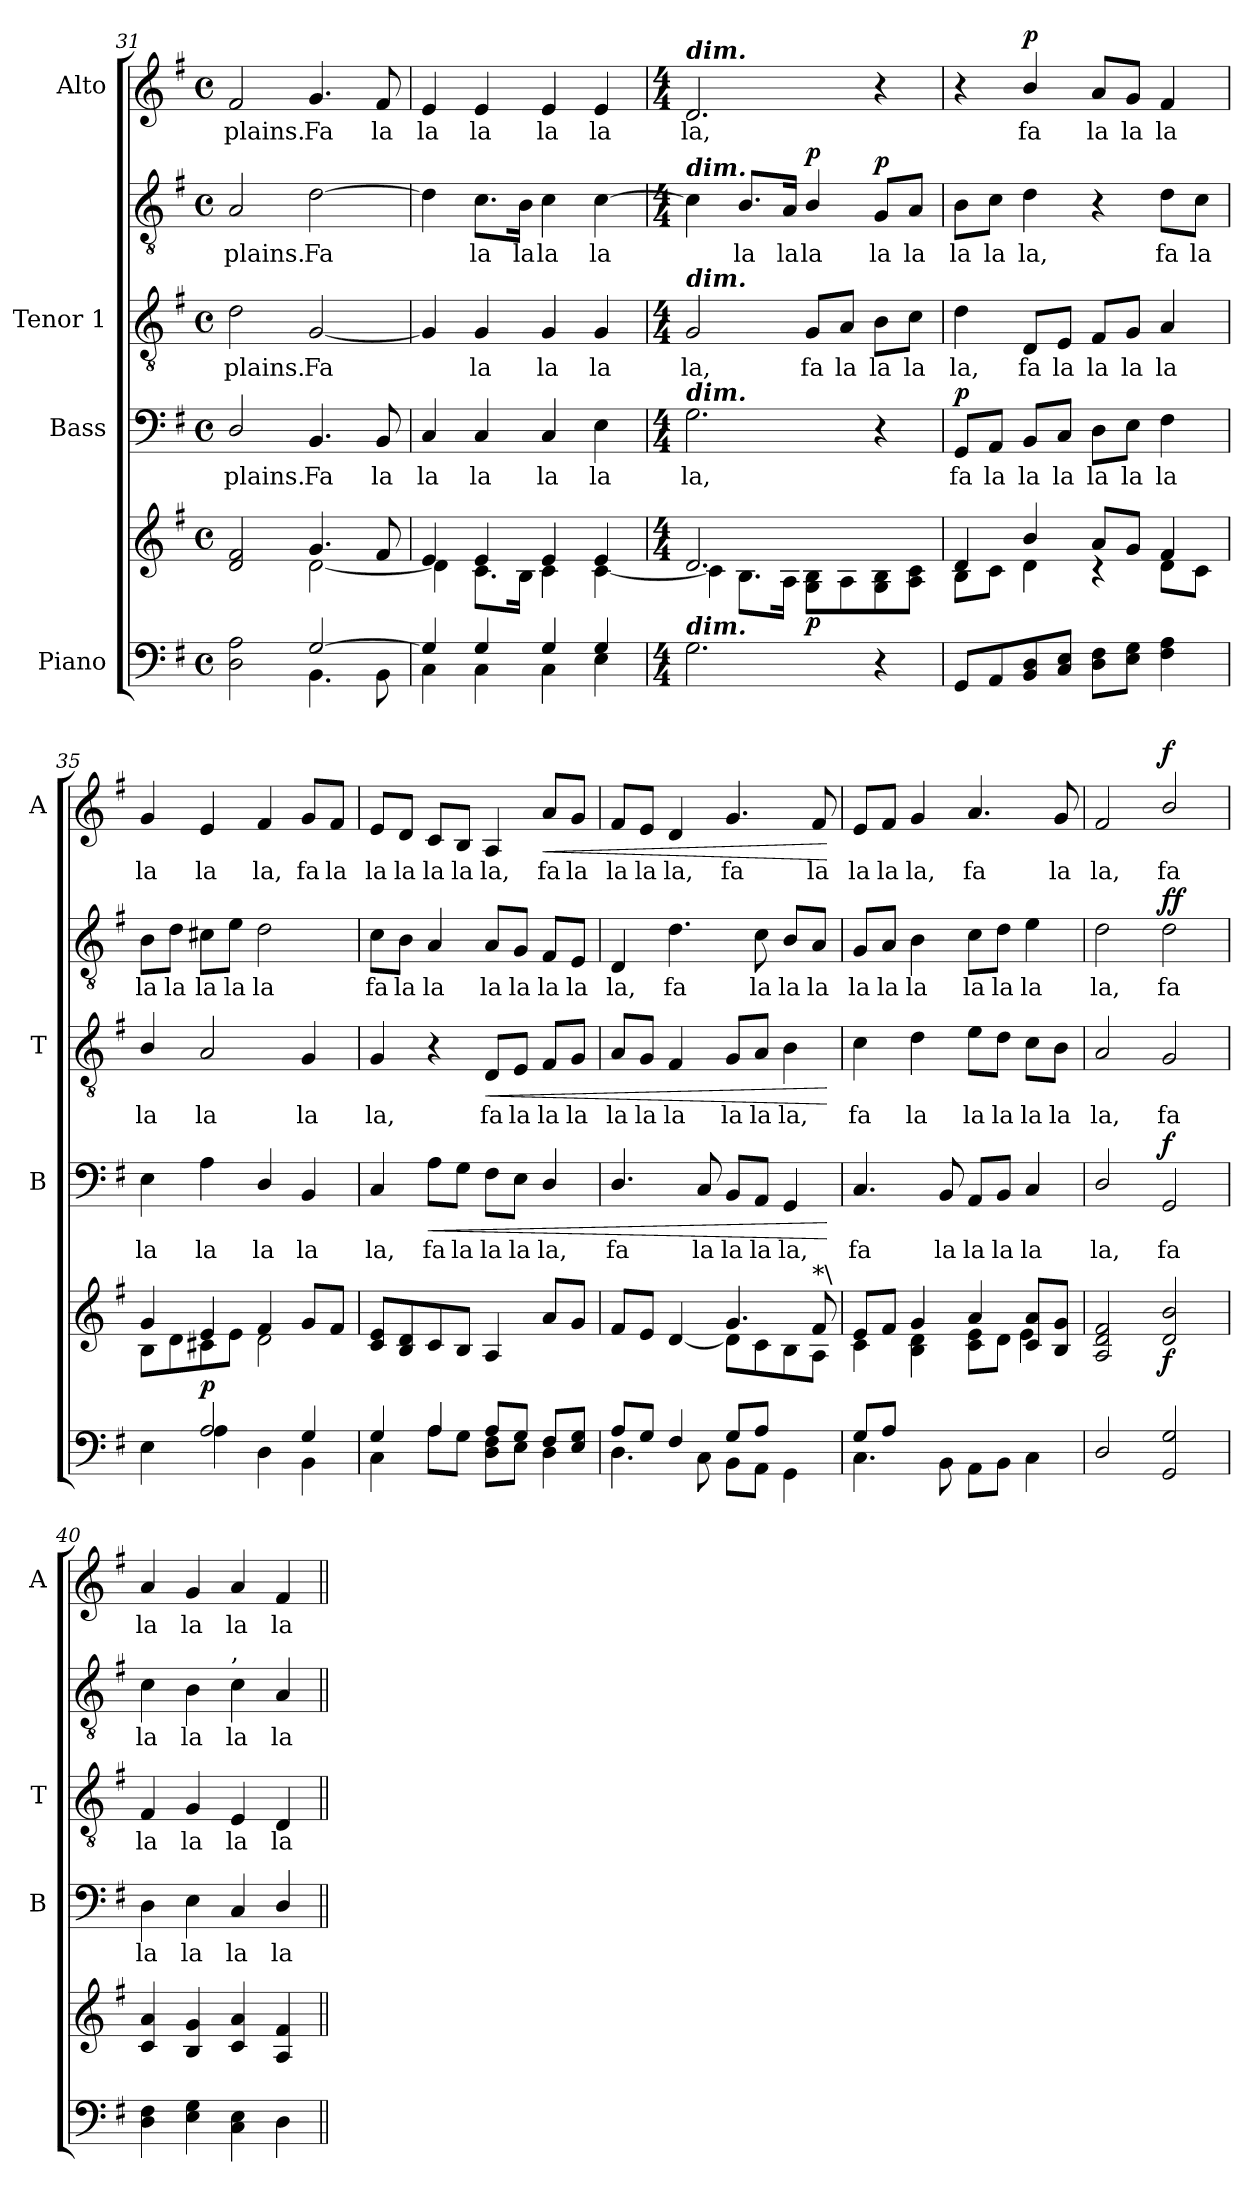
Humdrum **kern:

**kern	**kern	**dynam	**kern	**text	**dynam	**kern	**text	**kern	**text	**dynam	**kern	**text	**dynam
*part4	*part4	*part4	*part3	*part3	*part3	*part2	*part2	*part2	*part2	*part2	*part1	*part1	*part1
*staff6	*staff5	*staff5/6	*staff4	*staff4	*staff4	*staff3	*staff3	*staff2	*staff2	*staff2/3	*staff1	*staff1	*staff1
*I"Piano	*	*	*I"Bass	*	*	*I"Tenor 1	*	*	*	*	*I"Alto	*	*
*	*	*	*I'B	*	*	*I'T	*	*	*	*	*I'A	*	*
*clefF4	*clefG2	*	*clefF4	*	*	*clefGv2	*	*clefGv2	*	*	*clefG2	*	*
*k[f#]	*k[f#]	*	*k[f#]	*	*	*k[f#]	*	*k[f#]	*	*	*k[f#]	*	*
*G:	*G:	*	*G:	*	*	*G:	*	*G:	*	*	*G:	*	*
*M4/4	*M4/4	*	*M4/4	*	*	*M4/4	*	*M4/4	*	*	*M4/4	*	*
*met(c)	*met(c)	*	*met(c)	*	*	*met(c)	*	*met(c)	*	*	*met(c)	*	*
=31	=31	=31	=31	=31	=31	=31	=31	=31	=31	=31	=31	=31	=31
*^	*^	*	*	*	*	*	*	*	*	*	*	*	*
!	!	!	!	!	!	!LO:LY:b	!	!	!LO:LY:b	!	!LO:LY:b	!	!	!LO:LY:b	!
2D\ 2A\	2ryy	2d/ 2f#/	2ryy	.	2D/	plains.	.	2d\	plains.	2A/	plains.	.	2f#/	plains.	.
!	!	!	!	!	!	!LO:LY:b	!	!	!LO:LY:b	!	!LO:LY:b	!	!	!LO:LY:b	!
[>2G/	4.BB\	4.g/	[<2d\	.	4.BB/	Fa	.	[2G/	Fa	[2d\	Fa	.	4.g/	Fa	.
!	!	!	!	!	!	!LO:LY:b	!	!	!	!	!	!	!	!LO:LY:b	!
.	8BB\	8f#/	.	.	8BB/	la	.	.	.	.	.	.	8f#/	la	.
=32	=32	=32	=32	=32	=32	=32	=32	=32	=32	=32	=32	=32	=32	=32	=32
!	!	!	!	!	!	!LO:LY:b	!	!	!	!	!	!	!	!LO:LY:b	!
4G/]	4C\	4e/	4d\]	.	4C/	la	.	4G/]	.	4d\]	.	.	4e/	la	.
!	!	!	!	!	!	!LO:LY:b	!	!	!LO:LY:b	!	!LO:LY:b	!	!	!LO:LY:b	!
4G/	4C\	4e/	8.c\L	.	4C/	la	.	4G/	la	8.c\L	la	.	4e/	la	.
!	!	!	!	!	!	!	!	!	!	!	!LO:LY:b	!	!	!	!
.	.	.	16B\Jk	.	.	.	.	.	.	16B\Jk	la	.	.	.	.
!	!	!	!	!	!	!LO:LY:b	!	!	!LO:LY:b	!	!LO:LY:b	!	!	!LO:LY:b	!
4G/	4C\	4e/	4c\	.	4C/	la	.	4G/	la	4c\	la	.	4e/	la	.
!	!	!	!	!	!	!LO:LY:b	!	!	!LO:LY:b	!	!LO:LY:b	!	!	!LO:LY:b	!
4G/	4E\	4e/	[<4c\	.	4E\	la	.	4G/	la	[4c\	la	.	4e/	la	.
!!LO:LB:g=z
=33	=33	=33	=33	=33	=33	=33	=33	=33	=33	=33	=33	=33	=33	=33	=33
*M4/4	*	*M4/4	*	*	*M4/4	*	*	*M4/4	*	*M4/4	*	*	*M4/4	*	*
!	!	!	!	!	!	!	!	!	!	!	!	!	!LO:TX:a:Bi:t=dim.	!	!
!	!	!	!	!	!	!	!	!	!	!LO:TX:a:Bi:t=dim.	!	!	!	!	!
!	!	!	!	!	!	!	!	!LO:TX:a:Bi:t=dim.	!	!	!	!	!	!	!
!	!	!	!	!	!LO:TX:a:Bi:t=dim.	!	!	!	!	!	!	!	!	!	!
!LO:TX:a:Bi:t=dim.	!	!	!	!	!	!	!	!	!	!	!	!	!	!	!
!	!	!	!	!	!	!LO:LY:b	!	!	!LO:LY:b	!	!	!	!	!LO:LY:b	!
2.G\	2ryy	2.d/	4c\]	.	2.G\	la,	.	2G/	la,	4c\]	.	.	2.d/	la,	.
!	!	!	!	!	!	!	!	!	!	!	!LO:LY:b	!	!	!	!
.	.	.	8.B\L	.	.	.	.	.	.	8.B/L	la	.	.	.	.
!	!	!	!	!	!	!	!	!	!	!	!LO:LY:b	!	!	!	!
.	.	.	16A\Jk	.	.	.	.	.	.	16A/Jk	la	.	.	.	.
!	!	!	!	!LO:DY:b	!	!	!	!	!LO:LY:b	!	!LO:LY:b	!LO:DY:b=2	!	!	!
.	2ryy	.	8G\ 8B\L	p	.	.	.	8G/L	fa	4B/	la	p	.	.	.
!	!	!	!	!	!	!	!	!	!LO:LY:b	!	!	!	!	!	!
.	.	.	8A\	.	.	.	.	8A/J	la	.	.	.	.	.	.
!	!	!	!	!	!	!	!	!	!LO:LY:b	!	!LO:LY:b	!LO:DY:b	!	!	!
4r	.	4ryy	8G\ 8B\	.	4r	.	.	8B\L	la	8G/L	la	p	4r	.	.
!	!	!	!	!	!	!	!	!	!LO:LY:b	!	!LO:LY:b	!	!	!	!
.	.	.	8A\ 8c\J	.	.	.	.	8c\J	la	8A/J	la	.	.	.	.
=34	=34	=34	=34	=34	=34	=34	=34	=34	=34	=34	=34	=34	=34	=34	=34
!	!	!	!	!	!	!LO:LY:b	!LO:DY:b	!	!LO:LY:b	!	!LO:LY:b	!	!	!	!
8GG/L	2ryy	4d/	8B\L	.	8GG/L	fa	p	4d\	la,	8B\L	la	.	4r	.	.
!	!	!	!	!	!	!LO:LY:b	!	!	!	!	!LO:LY:b	!	!	!	!
8AA/	.	.	8c\J	.	8AA/J	la	.	.	.	8c\J	la	.	.	.	.
!	!	!	!	!	!	!LO:LY:b	!	!	!LO:LY:b	!	!LO:LY:b	!	!	!LO:LY:b	!LO:DY:b
8BB/ 8D/	.	4b/	4d\	.	8BB/L	la	.	8D/L	fa	4d\	la,	.	4b/	fa	p
!	!	!	!	!	!	!LO:LY:b	!	!	!LO:LY:b	!	!	!	!	!	!
8C/ 8E/J	.	.	.	.	8C/J	la	.	8E/J	la	.	.	.	.	.	.
!	!	!	!	!	!	!LO:LY:b	!	!	!LO:LY:b	!	!	!	!	!LO:LY:b	!
8D\ 8F#\L	2ryy	8a/L	4rc	.	8D\L	la	.	8F#/L	la	4r	.	.	8a/L	la	.
!	!	!	!	!	!	!LO:LY:b	!	!	!LO:LY:b	!	!	!	!	!LO:LY:b	!
8E\ 8G\J	.	8g/J	.	.	8E\J	la	.	8G/J	la	.	.	.	8g/J	la	.
!	!	!	!	!	!	!LO:LY:b	!	!	!LO:LY:b	!	!LO:LY:b	!	!	!LO:LY:b	!
4F#\ 4A\	.	4f#/	8d\L	.	4F#\	la	.	4A/	la	8d\L	fa	.	4f#/	la	.
!	!	!	!	!	!	!	!	!	!	!	!LO:LY:b	!	!	!	!
.	.	.	8c\J	.	.	.	.	.	.	8c\J	la	.	.	.	.
=35	=35	=35	=35	=35	=35	=35	=35	=35	=35	=35	=35	=35	=35	=35	=35
!	!	!	!	!	!	!LO:LY:b	!	!	!LO:LY:b	!	!LO:LY:b	!	!	!LO:LY:b	!
4ryy	4E\	4g/	8B\L	.	4E\	la	.	4B/	la	8B\L	la	.	4g/	la	.
!	!	!	!	!	!	!	!	!	!	!	!LO:LY:b	!	!	!	!
.	.	.	8d\	.	.	.	.	.	.	8d\J	la	.	.	.	.
!	!	!	!	!LO:DY:a=2	!	!LO:LY:b	!	!	!LO:LY:b	!	!LO:LY:b	!	!	!LO:LY:b	!
2A/	4A\	4e/	8c#X\	p	4A\	la	.	2A/	la	8c#X\L	la	.	4e/	la	.
!	!	!	!	!	!	!	!	!	!	!	!LO:LY:b	!	!	!	!
.	.	.	8e\J	.	.	.	.	.	.	8e\J	la	.	.	.	.
!	!	!	!	!	!	!LO:LY:b	!	!	!	!	!LO:LY:b	!	!	!LO:LY:b	!
.	4D\	4f#/	2d\	.	4D/	la	.	.	.	2d\	la	.	4f#/	la,	.
!	!	!	!	!	!	!LO:LY:b	!	!	!LO:LY:b	!	!	!	!	!LO:LY:b	!
4G/	4BB\	8g/L	.	.	4BB/	la	.	4G/	la	.	.	.	8g/L	fa	.
!	!	!	!	!	!	!	!	!	!	!	!	!	!	!LO:LY:b	!
.	.	8f#/J	.	.	.	.	.	.	.	.	.	.	8f#/J	la	.
=36	=36	=36	=36	=36	=36	=36	=36	=36	=36	=36	=36	=36	=36	=36	=36
!	!	!	!	!	!	!LO:LY:b	!	!	!LO:LY:b	!	!LO:LY:b	!	!	!LO:LY:b	!
4G/	4C\	8c/ 8e/L	2ryy	.	4C/	la,	.	4G/	la,	8c\L	fa	.	8e/L	la	.
!	!	!	!	!	!	!	!	!	!	!	!LO:LY:b	!	!	!LO:LY:b	!
.	.	8B/ 8d/	.	.	.	.	.	.	.	8B\J	la	.	8d/J	la	.
!	!	!	!	!	!	!LO:LY:b	!LO:HP:b	!	!	!	!LO:LY:b	!	!	!LO:LY:b	!
4A/	8A\L	8c/	.	.	8A\L	fa	<	4r	.	4A/	la	.	8c/L	la	.
!	!	!	!	!	!	!LO:LY:b	!	!	!	!	!	!	!	!LO:LY:b	!
.	8G\J	8B/J	.	.	8G\J	la	.	.	.	.	.	.	8B/J	la	.
!	!	!	!	!	!	!LO:LY:b	!	!	!LO:LY:b	!	!LO:LY:b	!LO:HP:b=2	!	!LO:LY:b	!
8A/L	8D\ 8F#\L	4A/	2ryy	.	8F#\L	la	.	8D/L	fa	8A/L	la	<	4A/	la,	.
!	!	!	!	!	!	!LO:LY:b	!	!	!LO:LY:b	!	!LO:LY:b	!	!	!	!
8G/J	8E\J	.	.	.	8E\J	la	.	8E/J	la	8G/J	la	.	.	.	.
!	!	!	!	!	!	!LO:LY:b	!	!	!LO:LY:b	!	!LO:LY:b	!	!	!LO:LY:b	!LO:HP:b
8F#/L	4D\	8a/L	.	.	4D/	la,	.	8F#/L	la	8F#/L	la	.	8a/L	fa	<
!	!	!	!	!	!	!	!	!	!LO:LY:b	!	!LO:LY:b	!	!	!LO:LY:b	!
8E/ 8G/J	.	8g/J	.	.	.	.	.	8G/J	la	8E/J	la	.	8g/J	la	.
=37	=37	=37	=37	=37	=37	=37	=37	=37	=37	=37	=37	=37	=37	=37	=37
!	!	!	!	!	!	!LO:LY:b	!	!	!LO:LY:b	!	!LO:LY:b	!	!	!LO:LY:b	!
8A/L	4.D\	8f#/L	4ryy	.	4.D/	fa	.	8A/L	la	4D/	la,	.	8f#/L	la	.
!	!	!	!	!	!	!	!	!	!LO:LY:b	!	!	!	!	!LO:LY:b	!
8G/J	.	8e/J	.	.	.	.	.	8G/J	la	.	.	.	8e/J	la	.
!	!	!	!	!	!	!	!	!	!LO:LY:b	!	!LO:LY:b	!	!	!LO:LY:b	!
4F#/	.	4ryy	[>4d/	.	.	.	.	4F#/	la	4.d\	fa	.	4d/	la,	.
!	!	!	!	!	!	!LO:LY:b	!	!	!	!	!	!	!	!	!
.	8C\	.	.	.	8C/	la	.	.	.	.	.	.	.	.	.
!	!	!	!	!	!	!LO:LY:b	!	!	!LO:LY:b	!	!	!	!	!LO:LY:b	!
8G/L	8BB\L	4.g/	8d\L]	.	8BB/L	la	.	8G/L	la	.	.	.	4.g/	fa	.
!	!	!	!	!	!	!LO:LY:b	!	!	!LO:LY:b	!	!LO:LY:b	!	!	!	!
8A/J	8AA\J	.	8c\	.	8AA/J	la	.	8A/J	la	8c\	la	.	.	.	.
!	!	!	!	!	!	!LO:LY:b	!	!	!LO:LY:b	!	!LO:LY:b	!	!	!	!
4GG\	4ryy	.	8B\	.	4GG/	la,	.	4B\	la,	8B/L	la	.	.	.	.
!	!	!LO:TX:a:t=*\	!	!	!	!	!	!	!	!	!	!	!	!	!
!	!	!	!	!	!	!	!	!	!	!	!LO:LY:b	!	!	!LO:LY:b	!
.	.	8f#/	8A\J	.	.	.	.	.	.	8A/J	la	.	8f#/	la	.
*v	*v	*	*	*	*	*	*	*	*	*	*	*	*	*	*
*	*v	*v	*	*	*	*	*	*	*	*	*	*	*	*
.	.	.	.	.	[	.	.	.	.	[	.	.	[
!!LO:PB:g=z
=38	=38	=38	=38	=38	=38	=38	=38	=38	=38	=38	=38	=38	=38
*^	*^	*	*	*	*	*	*	*	*	*	*	*	*
!	!	!	!	!	!	!LO:LY:b	!	!	!LO:LY:b	!	!LO:LY:b	!	!	!LO:LY:b	!
8G/L	4.C\	8e/L	4c\	.	4.C/	fa	.	4c\	fa	8G/L	la	.	8e/L	la	.
!	!	!	!	!	!	!	!	!	!	!	!LO:LY:b	!	!	!LO:LY:b	!
8A/J	.	8f#/J	.	.	.	.	.	.	.	8A/J	la	.	8f#/J	la	.
!	!	!	!	!	!	!	!	!	!LO:LY:b	!	!LO:LY:b	!	!	!LO:LY:b	!
4ryy	.	4g/	4B\ 4d\	.	.	.	.	4d\	la	4B\	la	.	4g/	la,	.
!	!	!	!	!	!	!LO:LY:b	!	!	!	!	!	!	!	!	!
.	8BB\	.	.	.	8BB/	la	.	.	.	.	.	.	.	.	.
!	!	!	!	!	!	!LO:LY:b	!	!	!LO:LY:b	!	!LO:LY:b	!	!	!LO:LY:b	!
2ryy	8AA\L	4a/	8c\ 8e\L	.	8AA/L	la	.	8e\L	la	8c\L	la	.	4.a/	fa	.
!	!	!	!	!	!	!LO:LY:b	!	!	!LO:LY:b	!	!LO:LY:b	!	!	!	!
.	8BB\J	.	8d\J	.	8BB/J	la	.	8d\J	la	8d\J	la	.	.	.	.
!	!	!	!	!	!	!LO:LY:b	!	!	!LO:LY:b	!	!LO:LY:b	!	!	!	!
.	4C\	8c/ 8a/L	4e\	.	4C/	la	.	8c\L	la	4e\	la	.	.	.	.
!	!	!	!	!	!	!	!	!	!LO:LY:b	!	!	!	!	!LO:LY:b	!
.	.	8B/ 8g/J	.	.	.	.	.	8B\J	la	.	.	.	8g/	la	.
=39	=39	=39	=39	=39	=39	=39	=39	=39	=39	=39	=39	=39	=39	=39	=39
!	!	!	!	!	!	!LO:LY:b	!	!	!LO:LY:b	!	!LO:LY:b	!	!	!LO:LY:b	!
2D/	2ryy	2A/ 2d/ 2f#/	2ryy	.	2D/	la,	.	2A/	la,	2d\	la,	.	2f#/	la,	.
!	!	!	!	!LO:DY:b	!	!LO:LY:b	!LO:DY:b	!	!LO:LY:b	!	!LO:LY:b	!LO:DY:b=2	!	!LO:LY:b	!
!	!	!	!	!	!	!	!	!	!	!	!	!LO:DY:n=1:b	!	!	!LO:DY:b
2GG/ 2G/	2ryy	2d/ 2b/	2ryy	f	2GG/	fa	f	2G/	fa	2d\	fa	f f	2b/	fa	f
=40	=40	=40	=40	=40	=40	=40	=40	=40	=40	=40	=40	=40	=40	=40	=40
!	!	!	!	!	!	!LO:LY:b	!	!	!LO:LY:b	!	!LO:LY:b	!	!	!LO:LY:b	!
4D\ 4F#\	1ryy	4c/ 4a/	2ryy	.	4D\	la	.	4F#/	la	4c\	la	.	4a/	la	.
!	!	!	!	!	!	!LO:LY:b	!	!	!LO:LY:b	!	!LO:LY:b	!	!	!LO:LY:b	!
4E\ 4G\	.	4B/ 4g/	.	.	4E\	la	.	4G/	la	4B\	la	.	4g/	la	.
!	!	!	!	!	!	!	!	!	!	!LO:TX:a:t=,	!	!	!	!	!
!	!	!	!	!	!	!LO:LY:b	!	!	!LO:LY:b	!	!LO:LY:b	!	!	!LO:LY:b	!
4C\ 4E\	.	4c/ 4a/	2ryy	.	4C/	la	.	4E/	la	4c\	la	.	4a/	la	.
!	!	!	!	!	!	!LO:LY:b	!	!	!LO:LY:b	!	!LO:LY:b	!	!	!LO:LY:b	!
4D\	.	4A/ 4f#/	.	.	4D/	la	.	4D/	la	4A/	la	.	4f#/	la	.
*v	*v	*	*	*	*	*	*	*	*	*	*	*	*	*	*
*	*v	*v	*	*	*	*	*	*	*	*	*	*	*	*
=||	=||	=||	=||	=||	=||	=||	=||	=||	=||	=||	=||	=||	=||
*-	*-	*-	*-	*-	*-	*-	*-	*-	*-	*-	*-	*-	*-
